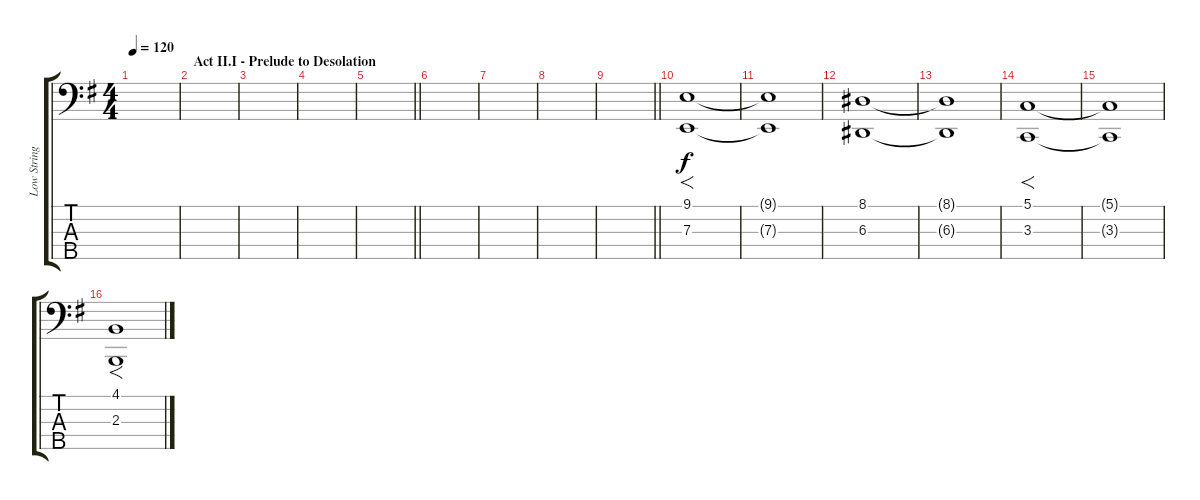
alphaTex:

\track ("Low Strings Standard" "Low String") {instrument stringensemble1}
\staff {score tabs}
\tuning (G2 D2 A1 E1 B0) {hide}
\ts (4 4)
\tempo 120
\clef f4
\ks eminor
|
\section ("" "Act II.I - Prelude to Desolation")
|
|
|
\barLineRight lightlight
|
|
|
|
\barLineRight lightlight
|
(9.1 7.3).1{f} |
(9.1{t} 7.3{t}).1 |
(8.1 6.3).1{instrument stringensemble2} |
(8.1{t} 6.3{t}).1 |
(5.1 3.3).1{f instrument stringensemble1} |
(5.1{t} 3.3{t}).1 |
(4.1 2.3).1{f}
